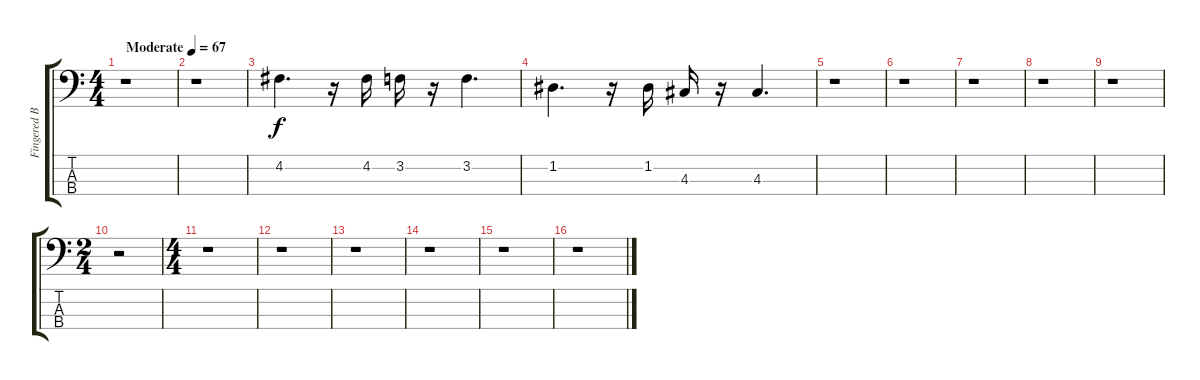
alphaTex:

\track ("Fingered Bass" "Fingered B") {instrument electricbassfinger}
\staff {score tabs}
\tuning (G2 D2 A1 E1) {hide}
\ts (4 4)
\tempo (67 "Moderate")
\clef f4
\ks c
r.1{dy f instrument electricbassfinger} |
r.1 |
4.2.4{d} r.16 4.2.16 3.2.16 r.16 3.2.4{d} |
1.2.4{d} r.16 1.2.16 4.3.16 r.16 4.3.4{d} |
r.1 |
r.1 |
r.1 |
r.1 |
r.1 |
\ts (2 4)
r.2 |
\ts (4 4)
r.1 |
r.1 |
r.1 |
r.1 |
r.1 |
r.1
